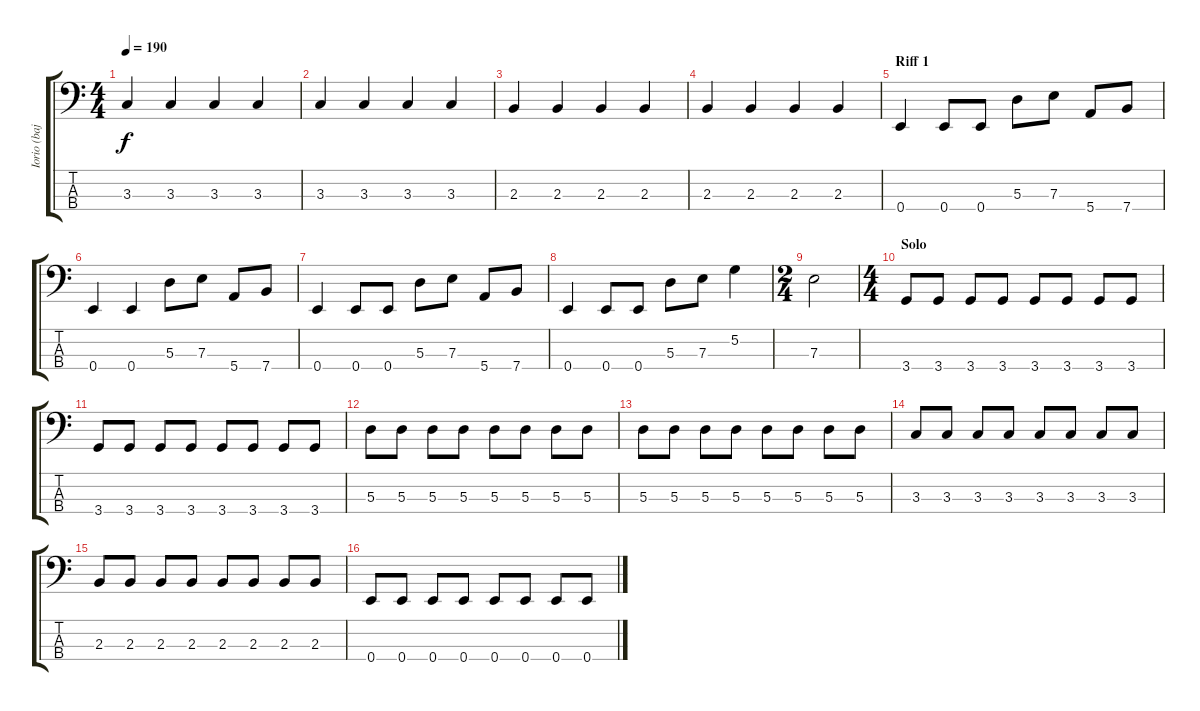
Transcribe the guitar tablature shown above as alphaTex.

\track ("Iorio (bajo)" "Iorio (baj") {instrument electricbassfinger}
\staff {score tabs}
\tuning (G2 D2 A1 E1) {hide}
\ts (4 4)
\tempo 190
\clef f4
\ks c
3.3.4{dy f} 3.3.4 3.3.4 3.3.4 |
3.3.4 3.3.4 3.3.4 3.3.4 |
2.3.4 2.3.4 2.3.4 2.3.4 |
2.3.4 2.3.4 2.3.4 2.3.4 |
\section ("" "Riff 1")
0.4.4 0.4.8 0.4.8 5.3.8 7.3.8 5.4.8 7.4.8 |
0.4.4 0.4.4 5.3.8 7.3.8 5.4.8 7.4.8 |
0.4.4 0.4.8 0.4.8 5.3.8 7.3.8 5.4.8 7.4.8 |
0.4.4 0.4.8 0.4.8 5.3.8 7.3.8 5.2.4 |
\ts (2 4)
7.3.2 |
\ts (4 4)
\section ("" "Solo")
3.4.8 3.4.8 3.4.8 3.4.8 3.4.8 3.4.8 3.4.8 3.4.8 |
3.4.8 3.4.8 3.4.8 3.4.8 3.4.8 3.4.8 3.4.8 3.4.8 |
5.3.8 5.3.8 5.3.8 5.3.8 5.3.8 5.3.8 5.3.8 5.3.8 |
5.3.8 5.3.8 5.3.8 5.3.8 5.3.8 5.3.8 5.3.8 5.3.8 |
3.3.8 3.3.8 3.3.8 3.3.8 3.3.8 3.3.8 3.3.8 3.3.8 |
2.3.8 2.3.8 2.3.8 2.3.8 2.3.8 2.3.8 2.3.8 2.3.8 |
0.4.8 0.4.8 0.4.8 0.4.8 0.4.8 0.4.8 0.4.8 0.4.8
